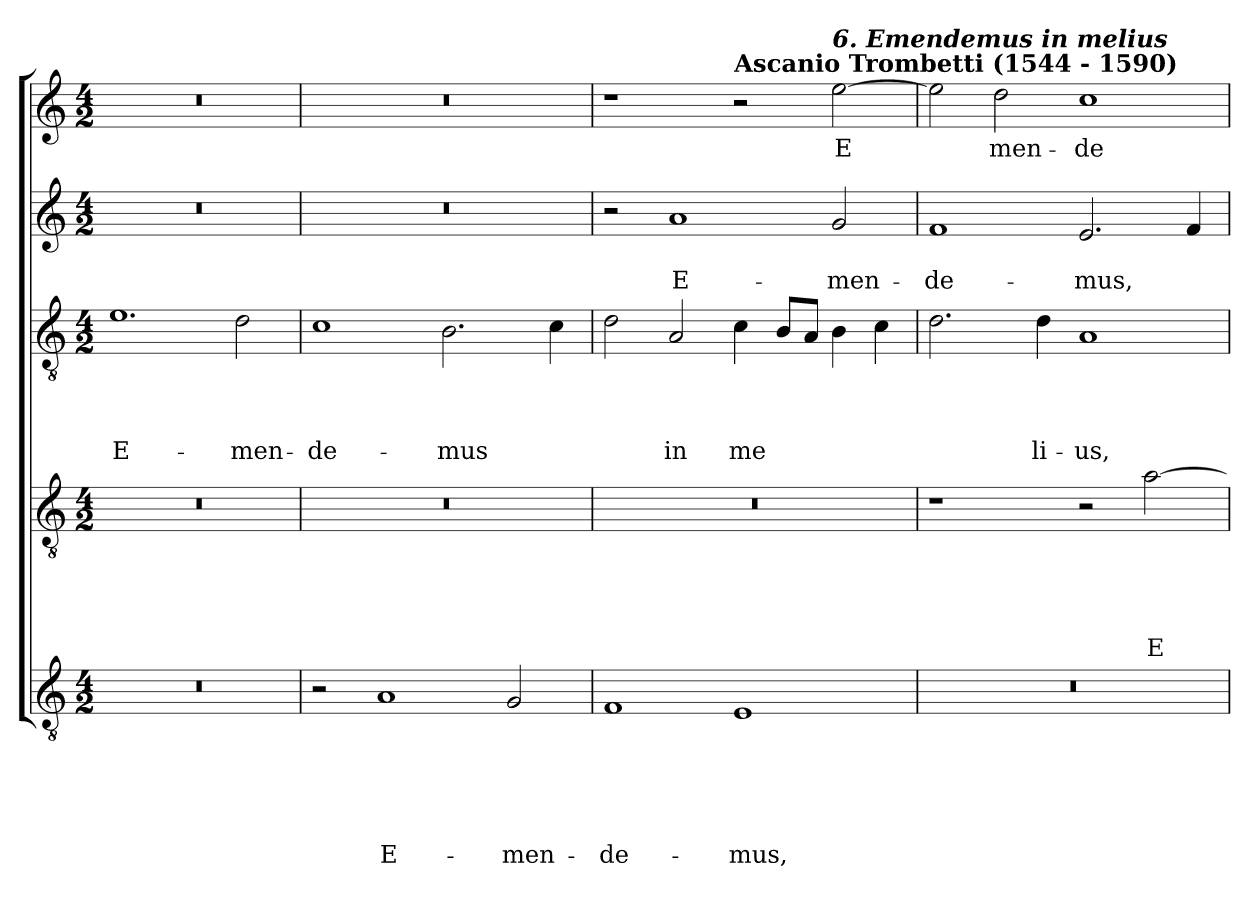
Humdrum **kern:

**kern	**text	**text	**text	**text	**text	**text	**kern	**text	**text	**text	**text	**text	**kern	**text	**text	**text	**text	**kern	**text	**text	**kern	**text
*part5	*part5	*part5	*part5	*part5	*part5	*part5	*part4	*part4	*part4	*part4	*part4	*part4	*part3	*part3	*part3	*part3	*part3	*part2	*part2	*part2	*part1	*part1
*staff5	*staff5	*staff5	*staff5	*staff5	*staff5	*staff5	*staff4	*staff4	*staff4	*staff4	*staff4	*staff4	*staff3	*staff3	*staff3	*staff3	*staff3	*staff2	*staff2	*staff2	*staff1	*staff1
*clefGv2	*	*	*	*	*	*	*clefGv2	*	*	*	*	*	*clefGv2	*	*	*	*	*clefG2	*	*	*clefG2	*
*k[]	*	*	*	*	*	*	*k[]	*	*	*	*	*	*k[]	*	*	*	*	*k[]	*	*	*k[]	*
*C:	*	*	*	*	*	*	*C:	*	*	*	*	*	*C:	*	*	*	*	*C:	*	*	*C:	*
*M4/2	*	*	*	*	*	*	*M4/2	*	*	*	*	*	*M4/2	*	*	*	*	*M4/2	*	*	*M4/2	*
=1	=1	=1	=1	=1	=1	=1	=1	=1	=1	=1	=1	=1	=1	=1	=1	=1	=1	=1	=1	=1	=1	=1
!	!	!	!	!	!	!	!	!	!	!	!	!	!	!	!	!	!LO:LY:b	!	!	!	!	!
0r	.	.	.	.	.	.	0r	.	.	.	.	.	1.e	.	.	.	E-	0r	.	.	0r	.
!	!	!	!	!	!	!	!	!	!	!	!	!	!	!	!	!	!LO:LY:b	!	!	!	!	!
.	.	.	.	.	.	.	.	.	.	.	.	.	2d\	.	.	.	-men-	.	.	.	.	.
=2	=2	=2	=2	=2	=2	=2	=2	=2	=2	=2	=2	=2	=2	=2	=2	=2	=2	=2	=2	=2	=2	=2
!	!	!	!	!	!	!	!	!	!	!	!	!	!	!	!	!	!LO:LY:b	!	!	!	!	!
2r	.	.	.	.	.	.	0r	.	.	.	.	.	1c	.	.	.	-de-	0r	.	.	0r	.
!	!	!	!	!	!	!LO:LY:b	!	!	!	!	!	!	!	!	!	!	!	!	!	!	!	!
1A	.	.	.	.	.	E-	.	.	.	.	.	.	.	.	.	.	.	.	.	.	.	.
!	!	!	!	!	!	!	!	!	!	!	!	!	!	!	!	!	!LO:LY:b	!	!	!	!	!
.	.	.	.	.	.	.	.	.	.	.	.	.	2.B\	.	.	.	-mus	.	.	.	.	.
!	!	!	!	!	!	!LO:LY:b	!	!	!	!	!	!	!	!	!	!	!	!	!	!	!	!
2G/	.	.	.	.	.	-men-	.	.	.	.	.	.	.	.	.	.	.	.	.	.	.	.
.	.	.	.	.	.	.	.	.	.	.	.	.	4c\	.	.	.	.	.	.	.	.	.
=3	=3	=3	=3	=3	=3	=3	=3	=3	=3	=3	=3	=3	=3	=3	=3	=3	=3	=3	=3	=3	=3	=3
!	!	!	!	!	!	!LO:LY:b	!	!	!	!	!	!	!	!	!	!	!	!	!	!	!	!
1F	.	.	.	.	.	-de-	0r	.	.	.	.	.	2d\	.	.	.	.	2r	.	.	1r	.
!	!	!	!	!	!	!	!	!	!	!	!	!	!	!	!	!	!LO:LY:b	!	!	!LO:LY:b	!	!
.	.	.	.	.	.	.	.	.	.	.	.	.	2A/	.	.	.	in	1a	.	E-	.	.
!	!	!	!	!	!	!	!	!	!	!	!	!	!	!	!	!	!	!	!	!	!LO:TX:a:B:t=Ascanio Trombetti (1544 - 1590)	!
!	!	!	!	!	!	!LO:LY:b	!	!	!	!	!	!	!	!	!	!	!LO:LY:b	!	!	!	!	!
1E	.	.	.	.	.	-mus,	.	.	.	.	.	.	4c\	.	.	.	me	.	.	.	2r	.
.	.	.	.	.	.	.	.	.	.	.	.	.	8B/L	.	.	.	.	.	.	.	.	.
!	!	!	!	!	!	!	!	!	!	!	!	!	!	!	!	!	!LO:LY:b	!	!	!	!	!
.	.	.	.	.	.	.	.	.	.	.	.	.	8A/J	.	.	.	­	.	.	.	.	.
!	!	!	!	!	!	!	!	!	!	!	!	!	!	!	!	!	!	!	!	!	!LO:TX:a:Bi:t=6. Emendemus in melius	!
!	!	!	!	!	!	!	!	!	!	!	!	!	!	!	!	!	!	!	!	!LO:LY:b	!	!LO:LY:b
.	.	.	.	.	.	.	.	.	.	.	.	.	4B\	.	.	.	.	2g/	.	-men-	[2ee\	E
!	!	!	!	!	!	!	!	!	!	!	!	!	!	!	!	!	!LO:LY:b	!	!	!	!	!
.	.	.	.	.	.	.	.	.	.	.	.	.	4c\	.	.	.	­	.	.	.	.	.
=4	=4	=4	=4	=4	=4	=4	=4	=4	=4	=4	=4	=4	=4	=4	=4	=4	=4	=4	=4	=4	=4	=4
!	!	!	!	!	!	!	!	!	!	!	!	!	!	!	!	!	!LO:LY:b	!	!	!LO:LY:b	!	!LO:LY:b
0r	.	.	.	.	.	.	1r	.	.	.	.	.	2.d\	.	.	.	­	1f	.	-de-	2ee\]	­
!	!	!	!	!	!	!	!	!	!	!	!	!	!	!	!	!	!	!	!	!	!	!LO:LY:b
.	.	.	.	.	.	.	.	.	.	.	.	.	.	.	.	.	.	.	.	.	2dd\	men-
!	!	!	!	!	!	!	!	!	!	!	!	!	!	!	!	!	!LO:LY:b	!	!	!	!	!
.	.	.	.	.	.	.	.	.	.	.	.	.	4d\	.	.	.	li-	.	.	.	.	.
!	!	!	!	!	!	!	!	!	!	!	!	!	!	!	!	!	!LO:LY:b	!	!	!LO:LY:b	!	!LO:LY:b
.	.	.	.	.	.	.	2r	.	.	.	.	.	1A	.	.	.	-us,	2.e/	.	-mus,	1cc	-de-
!	!	!	!	!	!	!	!	!	!	!	!	!LO:LY:b	!	!	!	!	!	!	!	!	!	!
.	.	.	.	.	.	.	[2a\	.	.	.	.	E	.	.	.	.	.	.	.	.	.	.
.	.	.	.	.	.	.	.	.	.	.	.	.	.	.	.	.	.	4f/	.	.	.	.
=	=	=	=	=	=	=	=	=	=	=	=	=	=	=	=	=	=	=	=	=	=	=
*-	*-	*-	*-	*-	*-	*-	*-	*-	*-	*-	*-	*-	*-	*-	*-	*-	*-	*-	*-	*-	*-	*-
